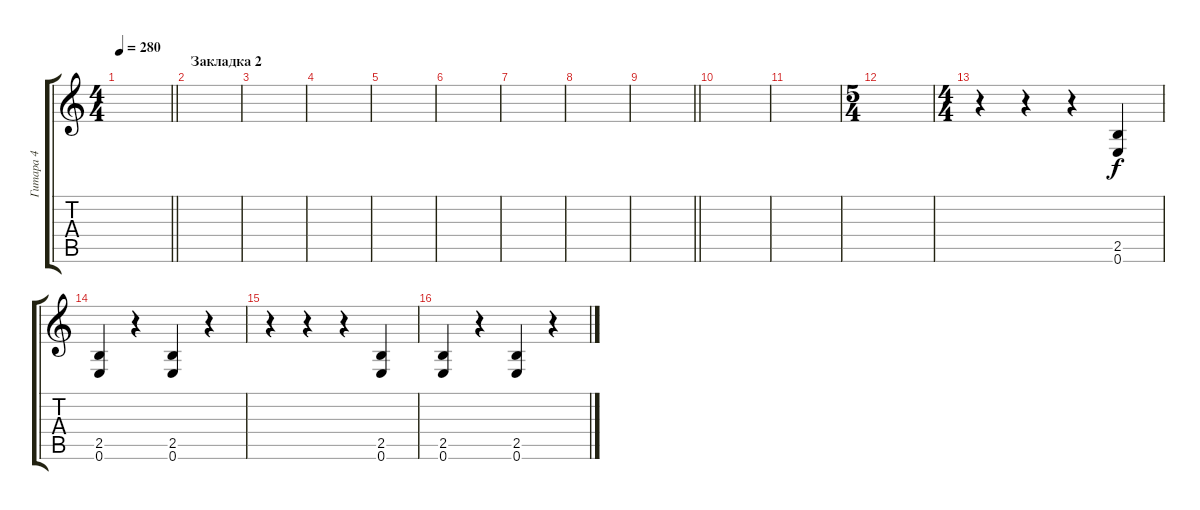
\track ("Гитара 4" "Гитара 4") {instrument electricguitarclean}
\staff {score tabs}
\tuning (E4 B3 G3 D3 A2 E2) {hide}
\ts (4 4)
\tempo 280
\clef g2
\barLineRight lightlight
\ks c
|
\section ("" "Закладка 2")
|
|
|
|
|
|
|
\barLineRight lightlight
|
|
|
\ts (5 4)
|
\ts (4 4)
r.4 r.4 r.4 (2.5 0.6).4 |
(2.5 0.6).4 r.4 (2.5 0.6).4 r.4 |
r.4 r.4 r.4 (2.5 0.6).4 |
(2.5 0.6).4 r.4 (2.5 0.6).4 r.4
